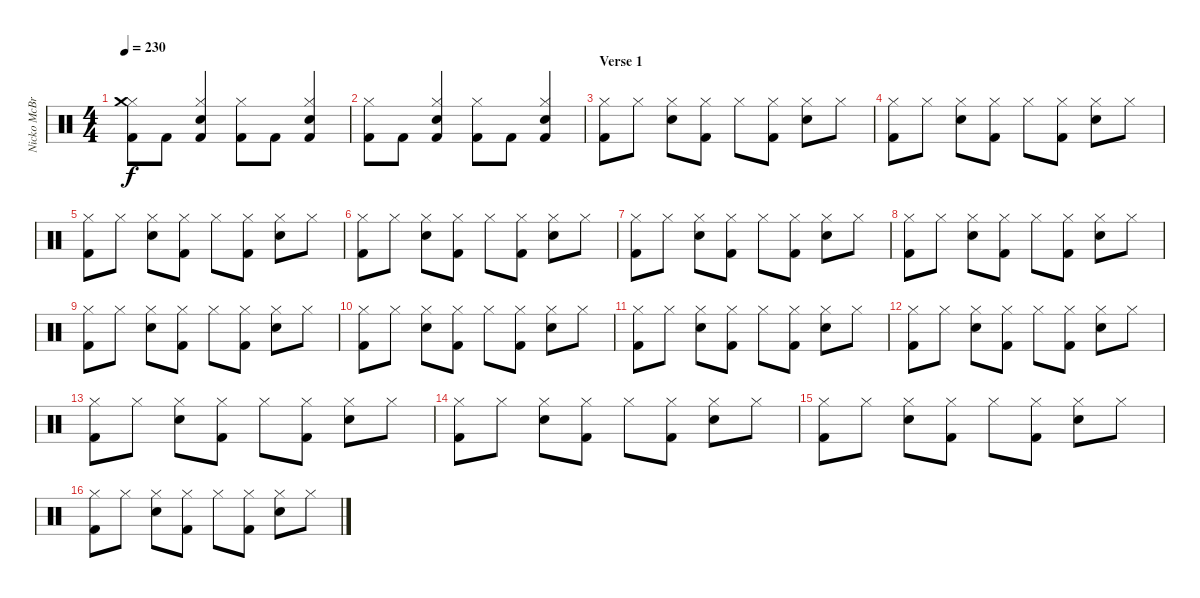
\track ("Nicko McBrain" "Nicko McBr") {instrument percussion}
\staff {score}
\articulation defaults
\ts (4 4)
\tempo 230
\clef neutral
\ks c
("Kick (hit) 2" "Hi-Hat (closed)" "Crash medium (hit)").8{dy f} "Kick (hit) 2".8 ("Kick (hit) 2" "Snare (hit) 2" "Hi-Hat (closed)").4 ("Kick (hit) 2" "Hi-Hat (closed)").8 "Kick (hit) 2".8 ("Kick (hit) 2" "Snare (hit) 2" "Hi-Hat (closed)").4 |
("Kick (hit) 2" "Hi-Hat (closed)").8 "Kick (hit) 2".8 ("Kick (hit) 2" "Snare (hit) 2" "Hi-Hat (closed)").4 ("Kick (hit) 2" "Hi-Hat (closed)").8 "Kick (hit) 2".8 ("Kick (hit) 2" "Snare (hit) 2" "Hi-Hat (closed)").4 |
\section ("" "Verse 1")
("Kick (hit) 2" "Hi-Hat (closed)").8 "Hi-Hat (closed)".8 ("Snare (hit) 2" "Hi-Hat (closed)").8 ("Kick (hit) 2" "Hi-Hat (closed)").8 "Hi-Hat (closed)".8 ("Kick (hit) 2" "Hi-Hat (closed)").8 ("Snare (hit) 2" "Hi-Hat (closed)").8 "Hi-Hat (closed)".8 |
("Kick (hit) 2" "Hi-Hat (closed)").8 "Hi-Hat (closed)".8 ("Snare (hit) 2" "Hi-Hat (closed)").8 ("Kick (hit) 2" "Hi-Hat (closed)").8 "Hi-Hat (closed)".8 ("Kick (hit) 2" "Hi-Hat (closed)").8 ("Snare (hit) 2" "Hi-Hat (closed)").8 "Hi-Hat (closed)".8 |
("Kick (hit) 2" "Hi-Hat (closed)").8 "Hi-Hat (closed)".8 ("Snare (hit) 2" "Hi-Hat (closed)").8 ("Kick (hit) 2" "Hi-Hat (closed)").8 "Hi-Hat (closed)".8 ("Kick (hit) 2" "Hi-Hat (closed)").8 ("Snare (hit) 2" "Hi-Hat (closed)").8 "Hi-Hat (closed)".8 |
("Kick (hit) 2" "Hi-Hat (closed)").8 "Hi-Hat (closed)".8 ("Snare (hit) 2" "Hi-Hat (closed)").8 ("Kick (hit) 2" "Hi-Hat (closed)").8 "Hi-Hat (closed)".8 ("Kick (hit) 2" "Hi-Hat (closed)").8 ("Snare (hit) 2" "Hi-Hat (closed)").8 "Hi-Hat (closed)".8 |
("Kick (hit) 2" "Hi-Hat (closed)").8 "Hi-Hat (closed)".8 ("Snare (hit) 2" "Hi-Hat (closed)").8 ("Kick (hit) 2" "Hi-Hat (closed)").8 "Hi-Hat (closed)".8 ("Kick (hit) 2" "Hi-Hat (closed)").8 ("Snare (hit) 2" "Hi-Hat (closed)").8 "Hi-Hat (closed)".8 |
("Kick (hit) 2" "Hi-Hat (closed)").8 "Hi-Hat (closed)".8 ("Snare (hit) 2" "Hi-Hat (closed)").8 ("Kick (hit) 2" "Hi-Hat (closed)").8 "Hi-Hat (closed)".8 ("Kick (hit) 2" "Hi-Hat (closed)").8 ("Snare (hit) 2" "Hi-Hat (closed)").8 "Hi-Hat (closed)".8 |
("Kick (hit) 2" "Hi-Hat (closed)").8 "Hi-Hat (closed)".8 ("Snare (hit) 2" "Hi-Hat (closed)").8 ("Kick (hit) 2" "Hi-Hat (closed)").8 "Hi-Hat (closed)".8 ("Kick (hit) 2" "Hi-Hat (closed)").8 ("Snare (hit) 2" "Hi-Hat (closed)").8 "Hi-Hat (closed)".8 |
("Kick (hit) 2" "Hi-Hat (closed)").8 "Hi-Hat (closed)".8 ("Snare (hit) 2" "Hi-Hat (closed)").8 ("Kick (hit) 2" "Hi-Hat (closed)").8 "Hi-Hat (closed)".8 ("Kick (hit) 2" "Hi-Hat (closed)").8 ("Snare (hit) 2" "Hi-Hat (closed)").8 "Hi-Hat (closed)".8 |
("Kick (hit) 2" "Hi-Hat (closed)").8 "Hi-Hat (closed)".8 ("Snare (hit) 2" "Hi-Hat (closed)").8 ("Kick (hit) 2" "Hi-Hat (closed)").8 "Hi-Hat (closed)".8 ("Kick (hit) 2" "Hi-Hat (closed)").8 ("Snare (hit) 2" "Hi-Hat (closed)").8 "Hi-Hat (closed)".8 |
("Kick (hit) 2" "Hi-Hat (closed)").8 "Hi-Hat (closed)".8 ("Snare (hit) 2" "Hi-Hat (closed)").8 ("Kick (hit) 2" "Hi-Hat (closed)").8 "Hi-Hat (closed)".8 ("Kick (hit) 2" "Hi-Hat (closed)").8 ("Snare (hit) 2" "Hi-Hat (closed)").8 "Hi-Hat (closed)".8 |
("Kick (hit) 2" "Hi-Hat (closed)").8 "Hi-Hat (closed)".8 ("Snare (hit) 2" "Hi-Hat (closed)").8 ("Kick (hit) 2" "Hi-Hat (closed)").8 "Hi-Hat (closed)".8 ("Kick (hit) 2" "Hi-Hat (closed)").8 ("Snare (hit) 2" "Hi-Hat (closed)").8 "Hi-Hat (closed)".8 |
("Kick (hit) 2" "Hi-Hat (closed)").8 "Hi-Hat (closed)".8 ("Snare (hit) 2" "Hi-Hat (closed)").8 ("Kick (hit) 2" "Hi-Hat (closed)").8 "Hi-Hat (closed)".8 ("Kick (hit) 2" "Hi-Hat (closed)").8 ("Snare (hit) 2" "Hi-Hat (closed)").8 "Hi-Hat (closed)".8 |
("Kick (hit) 2" "Hi-Hat (closed)").8 "Hi-Hat (closed)".8 ("Snare (hit) 2" "Hi-Hat (closed)").8 ("Kick (hit) 2" "Hi-Hat (closed)").8 "Hi-Hat (closed)".8 ("Kick (hit) 2" "Hi-Hat (closed)").8 ("Snare (hit) 2" "Hi-Hat (closed)").8 "Hi-Hat (closed)".8 |
("Kick (hit) 2" "Hi-Hat (closed)").8 "Hi-Hat (closed)".8 ("Snare (hit) 2" "Hi-Hat (closed)").8 ("Kick (hit) 2" "Hi-Hat (closed)").8 "Hi-Hat (closed)".8 ("Kick (hit) 2" "Hi-Hat (closed)").8 ("Snare (hit) 2" "Hi-Hat (closed)").8 "Hi-Hat (closed)".8
